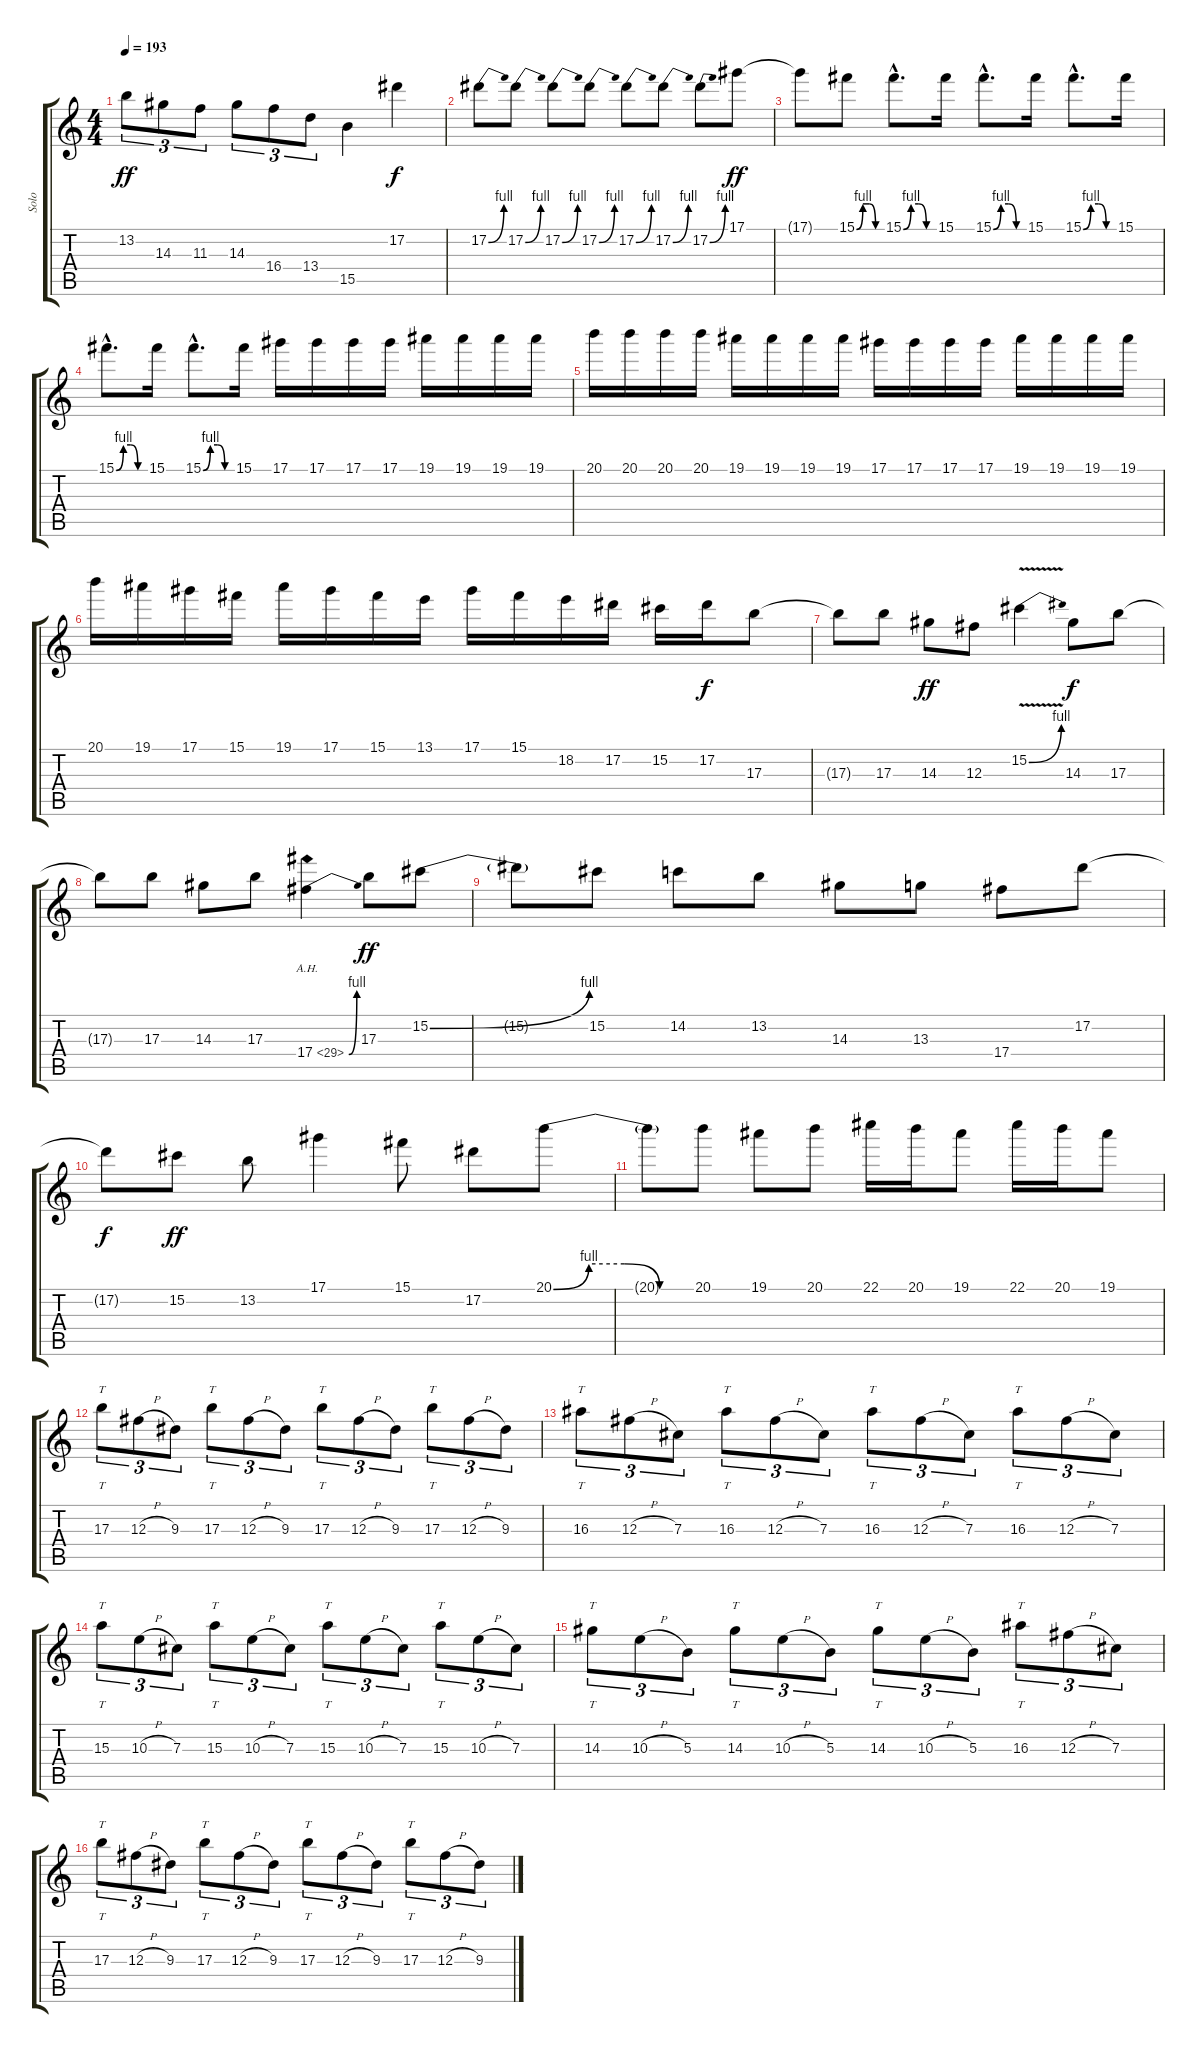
\track ("Solo" "Solo") {instrument distortionguitar}
\staff {score tabs}
\tuning (Eb4 Bb3 Gb3 Db3 Ab2 Eb2) {hide}
\ts (4 4)
\tempo 193
\clef g2
\ks c
13.2.8{tu (3 2) dy ff} 14.3.8{tu (3 2)} 11.3.8{tu (3 2)} 14.3.8{tu (3 2)} 16.4.8{tu (3 2)} 13.4.8{tu (3 2)} 15.5.4 17.2.4{dy f} |
17.2{be (bend 0 0 60 4)}.8 17.2{be (bend 0 0 60 4)}.8 17.2{be (bend 0 0 60 4)}.8 17.2{be (bend 0 0 60 4)}.8 17.2{be (bend 0 0 60 4)}.8 17.2{be (bend 0 0 60 4)}.8 17.2{be (bend 0 0 60 4)}.8 17.1.8{dy ff} |
17.1{t}.8 15.1{be (custom 0 0 15 4 30 4 45 0 60 0)}.8 15.1{be (custom 0 0 15 4 30 4 45 0 60 0) hac}.8{d} 15.1.16 15.1{be (custom 0 0 15 4 30 4 45 0 60 0) hac}.8{d} 15.1.16 15.1{be (custom 0 0 15 4 30 4 45 0 60 0) hac}.8{d} 15.1.16 |
15.1{be (custom 0 0 15 4 30 4 45 0 60 0) hac}.8{d} 15.1.16 15.1{be (custom 0 0 15 4 30 4 45 0 60 0) hac}.8{d} 15.1.16 17.1.16 17.1.16 17.1.16 17.1.16 19.1.16 19.1.16 19.1.16 19.1.16 |
20.1.16 20.1.16 20.1.16 20.1.16 19.1.16 19.1.16 19.1.16 19.1.16 17.1.16 17.1.16 17.1.16 17.1.16 19.1.16 19.1.16 19.1.16 19.1.16 |
20.1.16 19.1.16 17.1.16 15.1.16 19.1.16 17.1.16 15.1.16 13.1.16 17.1.16 15.1.16 18.2.16 17.2.16 15.2.16 17.2.16{dy f} 17.3.8 |
17.3{t}.8 17.3.8 14.3.8{dy ff} 12.3.8 15.2{be (bend 0 0 60 4) v}.4 14.3.8{dy f} 17.3.8 |
17.3{t}.8 17.3.8 14.3.8 17.3.8 17.4{be (bend 0 0 60 4) ah 12}.4 17.3.8{dy ff} 15.2{be (bend 0 0 60 4)}.8 |
15.2{t}.8 15.2.8 14.2.8 13.2.8 14.3.8 13.3.8 17.4.8 17.2.8 |
17.2{t}.8{dy f} 15.2.8{dy ff} 13.2.8 17.1.4 15.1.8 17.2.8 20.1{be (custom 0 0 15 4 30 4 45 0 60 0)}.8 |
20.1{t}.8 20.1.8 19.1.8 20.1.8 22.1.16 20.1.16 19.1.8 22.1.16 20.1.16 19.1.8 |
17.3.8{tt tu (3 2) volume 14} 12.3{h}.8{tu (3 2)} 9.3.8{tu (3 2)} 17.3.8{tt tu (3 2)} 12.3{h}.8{tu (3 2)} 9.3.8{tu (3 2)} 17.3.8{tt tu (3 2)} 12.3{h}.8{tu (3 2)} 9.3.8{tu (3 2)} 17.3.8{tt tu (3 2)} 12.3{h}.8{tu (3 2)} 9.3.8{tu (3 2)} |
16.3.8{tt tu (3 2)} 12.3{h}.8{tu (3 2)} 7.3.8{tu (3 2)} 16.3.8{tt tu (3 2)} 12.3{h}.8{tu (3 2)} 7.3.8{tu (3 2)} 16.3.8{tt tu (3 2)} 12.3{h}.8{tu (3 2)} 7.3.8{tu (3 2)} 16.3.8{tt tu (3 2)} 12.3{h}.8{tu (3 2)} 7.3.8{tu (3 2)} |
15.3.8{tt tu (3 2)} 10.3{h}.8{tu (3 2)} 7.3.8{tu (3 2)} 15.3.8{tt tu (3 2)} 10.3{h}.8{tu (3 2)} 7.3.8{tu (3 2)} 15.3.8{tt tu (3 2)} 10.3{h}.8{tu (3 2)} 7.3.8{tu (3 2)} 15.3.8{tt tu (3 2)} 10.3{h}.8{tu (3 2)} 7.3.8{tu (3 2)} |
14.3.8{tt tu (3 2)} 10.3{h}.8{tu (3 2)} 5.3.8{tu (3 2)} 14.3.8{tt tu (3 2)} 10.3{h}.8{tu (3 2)} 5.3.8{tu (3 2)} 14.3.8{tt tu (3 2)} 10.3{h}.8{tu (3 2)} 5.3.8{tu (3 2)} 16.3.8{tt tu (3 2)} 12.3{h}.8{tu (3 2)} 7.3.8{tu (3 2)} |
17.3.8{tt tu (3 2)} 12.3{h}.8{tu (3 2)} 9.3.8{tu (3 2)} 17.3.8{tt tu (3 2)} 12.3{h}.8{tu (3 2)} 9.3.8{tu (3 2)} 17.3.8{tt tu (3 2)} 12.3{h}.8{tu (3 2)} 9.3.8{tu (3 2)} 17.3.8{tt tu (3 2)} 12.3{h}.8{tu (3 2)} 9.3.8{tu (3 2)}
